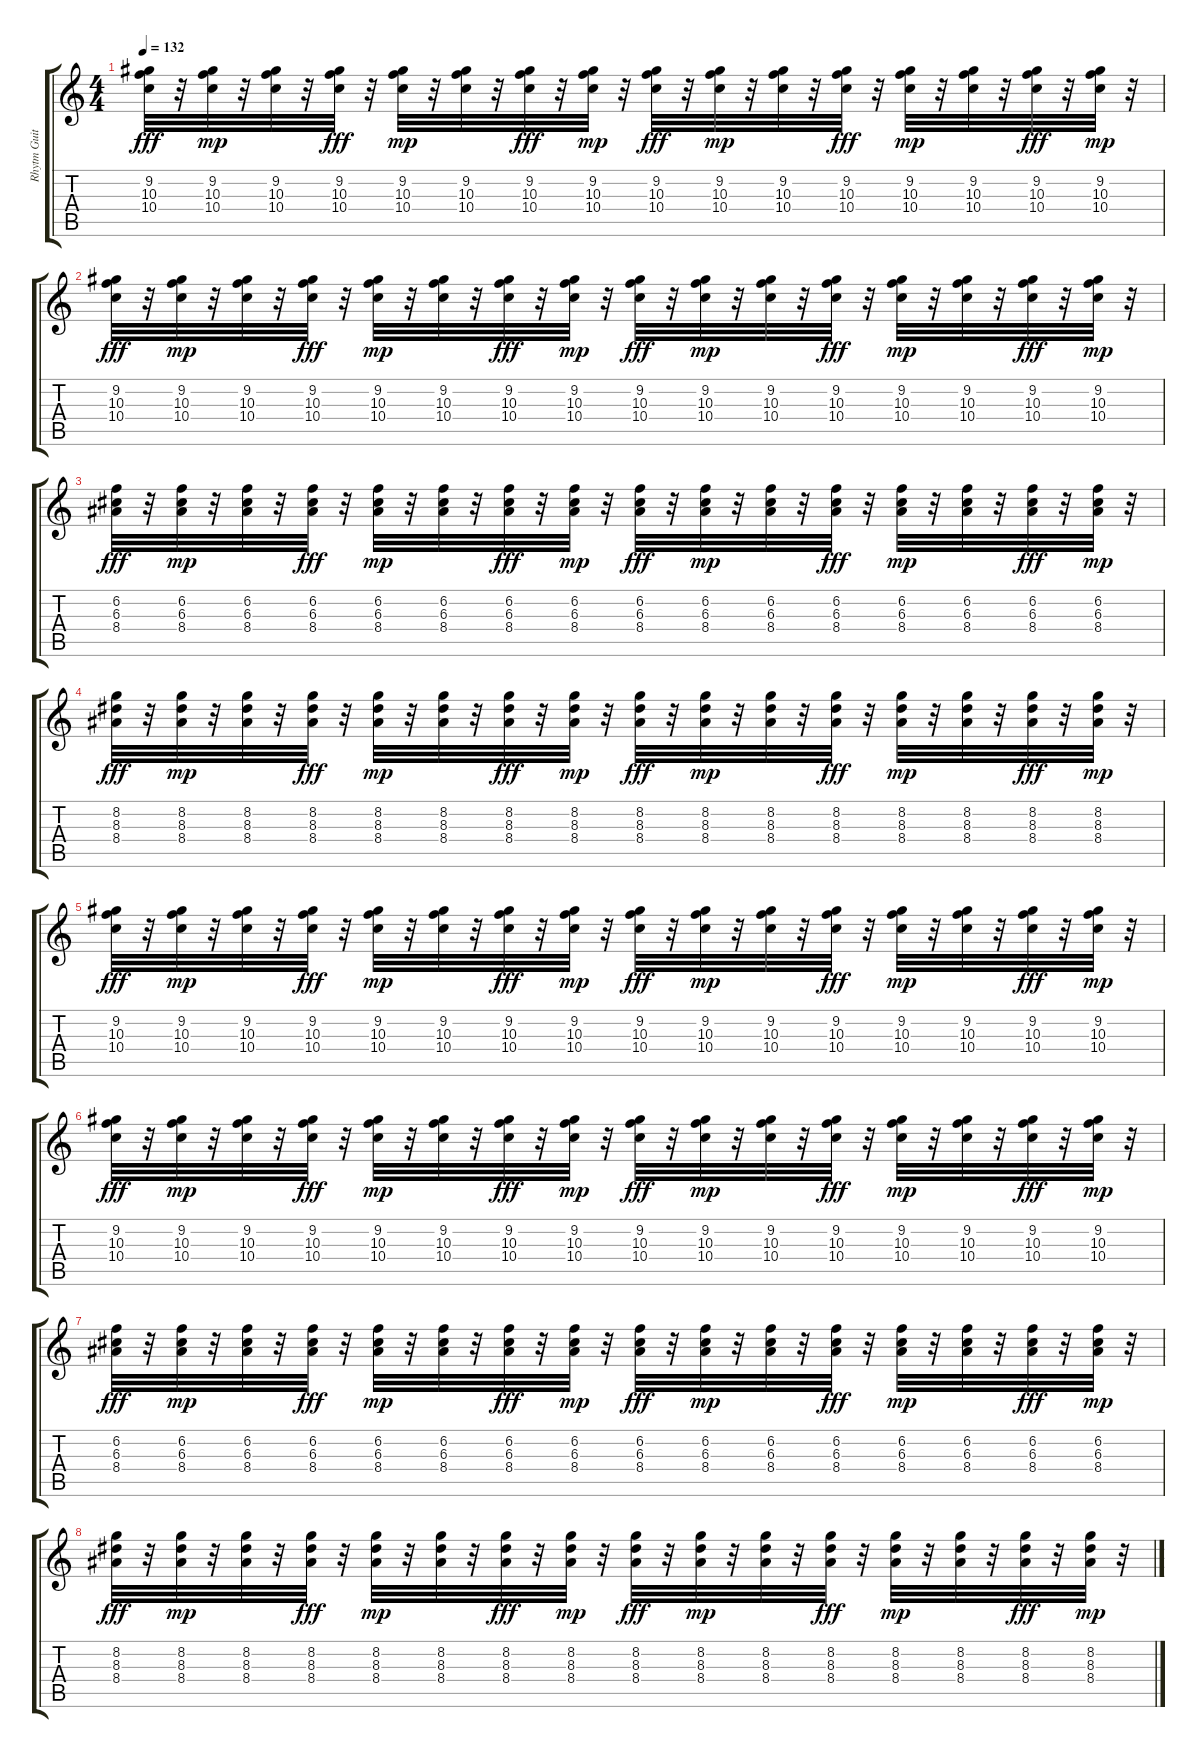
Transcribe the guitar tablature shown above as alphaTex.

\track ("Rhytm Guitar" "Rhytm Guit") {instrument acousticguitarsteel}
\staff {score tabs}
\tuning (E4 B3 G3 D3 A2 E2) {hide}
\ts (4 4)
\tempo 132
\clef g2
\ks c
(9.2 10.3 10.4).32{dy fff} r.32 (9.2 10.3 10.4).32{dy mp} r.32 (9.2 10.3 10.4).32 r.32 (9.2 10.3 10.4).32{dy fff} r.32 (9.2 10.3 10.4).32{dy mp} r.32 (9.2 10.3 10.4).32 r.32 (9.2 10.3 10.4).32{dy fff} r.32 (9.2 10.3 10.4).32{dy mp} r.32 (9.2 10.3 10.4).32{dy fff} r.32 (9.2 10.3 10.4).32{dy mp} r.32 (9.2 10.3 10.4).32 r.32 (9.2 10.3 10.4).32{dy fff} r.32 (9.2 10.3 10.4).32{dy mp} r.32 (9.2 10.3 10.4).32 r.32 (9.2 10.3 10.4).32{dy fff} r.32 (9.2 10.3 10.4).32{dy mp} r.32 |
(9.2 10.3 10.4).32{dy fff} r.32 (9.2 10.3 10.4).32{dy mp} r.32 (9.2 10.3 10.4).32 r.32 (9.2 10.3 10.4).32{dy fff} r.32 (9.2 10.3 10.4).32{dy mp} r.32 (9.2 10.3 10.4).32 r.32 (9.2 10.3 10.4).32{dy fff} r.32 (9.2 10.3 10.4).32{dy mp} r.32 (9.2 10.3 10.4).32{dy fff} r.32 (9.2 10.3 10.4).32{dy mp} r.32 (9.2 10.3 10.4).32 r.32 (9.2 10.3 10.4).32{dy fff} r.32 (9.2 10.3 10.4).32{dy mp} r.32 (9.2 10.3 10.4).32 r.32 (9.2 10.3 10.4).32{dy fff} r.32 (9.2 10.3 10.4).32{dy mp} r.32 |
(6.2 6.3 8.4).32{dy fff} r.32 (6.2 6.3 8.4).32{dy mp} r.32 (6.2 6.3 8.4).32 r.32 (6.2 6.3 8.4).32{dy fff} r.32 (6.2 6.3 8.4).32{dy mp} r.32 (6.2 6.3 8.4).32 r.32 (6.2 6.3 8.4).32{dy fff} r.32 (6.2 6.3 8.4).32{dy mp} r.32 (6.2 6.3 8.4).32{dy fff} r.32 (6.2 6.3 8.4).32{dy mp} r.32 (6.2 6.3 8.4).32 r.32 (6.2 6.3 8.4).32{dy fff} r.32 (6.2 6.3 8.4).32{dy mp} r.32 (6.2 6.3 8.4).32 r.32 (6.2 6.3 8.4).32{dy fff} r.32 (6.2 6.3 8.4).32{dy mp} r.32 |
(8.2 8.3 8.4).32{dy fff} r.32 (8.2 8.3 8.4).32{dy mp} r.32 (8.2 8.3 8.4).32 r.32 (8.2 8.3 8.4).32{dy fff} r.32 (8.2 8.3 8.4).32{dy mp} r.32 (8.2 8.3 8.4).32 r.32 (8.2 8.3 8.4).32{dy fff} r.32 (8.2 8.3 8.4).32{dy mp} r.32 (8.2 8.3 8.4).32{dy fff} r.32 (8.2 8.3 8.4).32{dy mp} r.32 (8.2 8.3 8.4).32 r.32 (8.2 8.3 8.4).32{dy fff} r.32 (8.2 8.3 8.4).32{dy mp} r.32 (8.2 8.3 8.4).32 r.32 (8.2 8.3 8.4).32{dy fff} r.32 (8.2 8.3 8.4).32{dy mp} r.32 |
(9.2 10.3 10.4).32{dy fff} r.32 (9.2 10.3 10.4).32{dy mp} r.32 (9.2 10.3 10.4).32 r.32 (9.2 10.3 10.4).32{dy fff} r.32 (9.2 10.3 10.4).32{dy mp} r.32 (9.2 10.3 10.4).32 r.32 (9.2 10.3 10.4).32{dy fff} r.32 (9.2 10.3 10.4).32{dy mp} r.32 (9.2 10.3 10.4).32{dy fff} r.32 (9.2 10.3 10.4).32{dy mp} r.32 (9.2 10.3 10.4).32 r.32 (9.2 10.3 10.4).32{dy fff} r.32 (9.2 10.3 10.4).32{dy mp} r.32 (9.2 10.3 10.4).32 r.32 (9.2 10.3 10.4).32{dy fff} r.32 (9.2 10.3 10.4).32{dy mp} r.32 |
(9.2 10.3 10.4).32{dy fff} r.32 (9.2 10.3 10.4).32{dy mp} r.32 (9.2 10.3 10.4).32 r.32 (9.2 10.3 10.4).32{dy fff} r.32 (9.2 10.3 10.4).32{dy mp} r.32 (9.2 10.3 10.4).32 r.32 (9.2 10.3 10.4).32{dy fff} r.32 (9.2 10.3 10.4).32{dy mp} r.32 (9.2 10.3 10.4).32{dy fff} r.32 (9.2 10.3 10.4).32{dy mp} r.32 (9.2 10.3 10.4).32 r.32 (9.2 10.3 10.4).32{dy fff} r.32 (9.2 10.3 10.4).32{dy mp} r.32 (9.2 10.3 10.4).32 r.32 (9.2 10.3 10.4).32{dy fff} r.32 (9.2 10.3 10.4).32{dy mp} r.32 |
(6.2 6.3 8.4).32{dy fff} r.32 (6.2 6.3 8.4).32{dy mp} r.32 (6.2 6.3 8.4).32 r.32 (6.2 6.3 8.4).32{dy fff} r.32 (6.2 6.3 8.4).32{dy mp} r.32 (6.2 6.3 8.4).32 r.32 (6.2 6.3 8.4).32{dy fff} r.32 (6.2 6.3 8.4).32{dy mp} r.32 (6.2 6.3 8.4).32{dy fff} r.32 (6.2 6.3 8.4).32{dy mp} r.32 (6.2 6.3 8.4).32 r.32 (6.2 6.3 8.4).32{dy fff} r.32 (6.2 6.3 8.4).32{dy mp} r.32 (6.2 6.3 8.4).32 r.32 (6.2 6.3 8.4).32{dy fff} r.32 (6.2 6.3 8.4).32{dy mp} r.32 |
(8.2 8.3 8.4).32{dy fff} r.32 (8.2 8.3 8.4).32{dy mp} r.32 (8.2 8.3 8.4).32 r.32 (8.2 8.3 8.4).32{dy fff} r.32 (8.2 8.3 8.4).32{dy mp} r.32 (8.2 8.3 8.4).32 r.32 (8.2 8.3 8.4).32{dy fff} r.32 (8.2 8.3 8.4).32{dy mp} r.32 (8.2 8.3 8.4).32{dy fff} r.32 (8.2 8.3 8.4).32{dy mp} r.32 (8.2 8.3 8.4).32 r.32 (8.2 8.3 8.4).32{dy fff} r.32 (8.2 8.3 8.4).32{dy mp} r.32 (8.2 8.3 8.4).32 r.32 (8.2 8.3 8.4).32{dy fff} r.32 (8.2 8.3 8.4).32{dy mp} r.32
